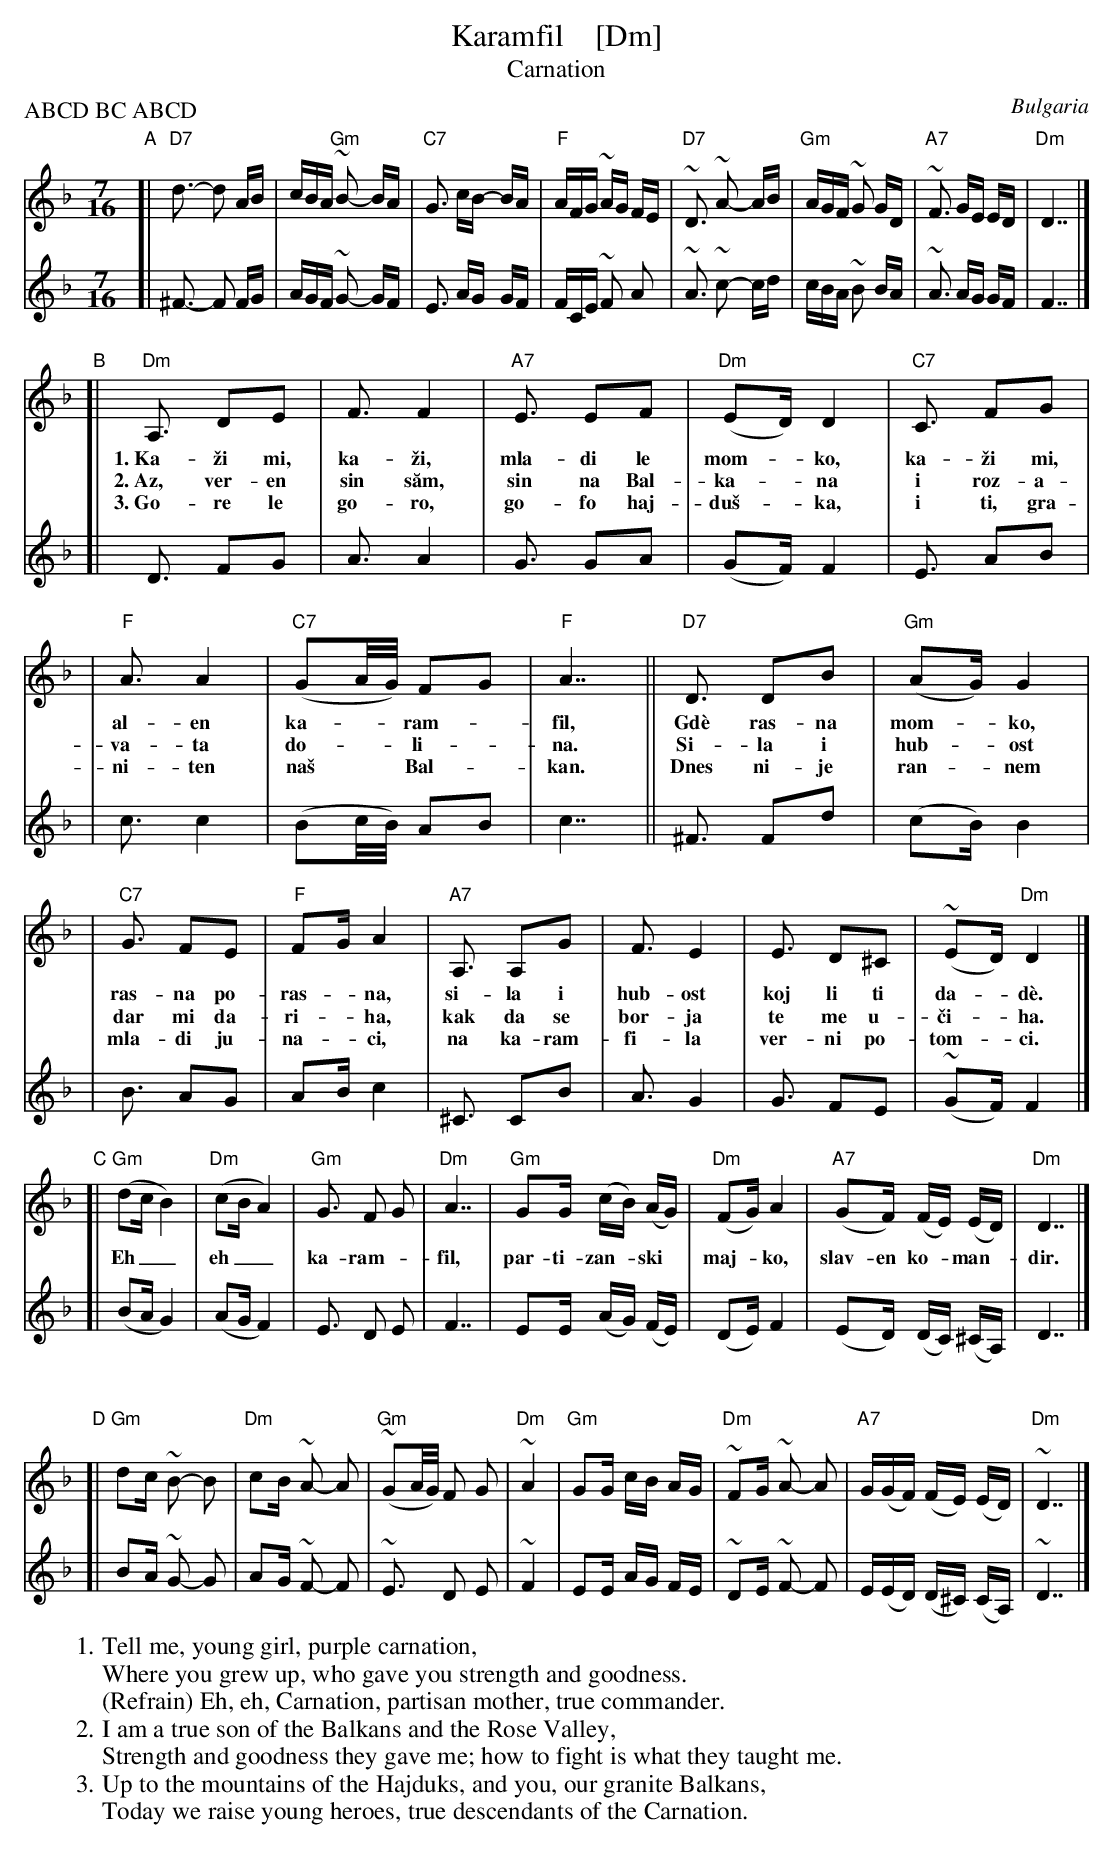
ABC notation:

X:1
T: Karamfil    [Dm]
T: Carnation
O: Bulgaria
M: 7/16
L: 1/16
P: ABCD BC ABCD
K: Dm
V: 1
"A"[|\
  "D7"d3- d2 AB | cBA "Gm"~B2- BA | "C7"G3 cB- BA | "F"AFG ~AG FE | "D7"~D3 ~A2- AB | "Gm"AGF ~G2 GD | "A7"~F3 GE ED | "Dm"D7 |]
"B"[|\
  "Dm"A,3 D2E2 |  F3   F4 | "A7"E3 E2F2 | "Dm"(E2D) D4 | "C7"C3  F2G2 |
w: 1.~Ka-\vzi mi, ka-\vzi, mla-di le mom-*ko, ka-\vzi mi,
w: 2.~Az, ver-en sin s\uam, sin na Bal-ka-*na i roz-a-
w: 3.~Go-re le go-ro, go-fo haj-du\vs-*ka, i ti, gra-
V: 1
| "F"A3 A4 | "C7"(G2A/G/) F2G2 | "F"A7 || "D7"D3 D2B2 | "Gm"(A2G) G4 |
w: al-en ka-**ram-*fil, Gd\`e ras-na mom-*ko,
w: va-ta do-**li-*na.  Si-la i hub-*ost
w: ni-ten na\vs** Bal-*kan.  Dnes ni-je ran-*nem
| "C7"G3 F2E2 | "F"F2G A4 | "A7"A,3 A,2G2 | F3 E4 | E3 D2^C2 | (~E2D) "Dm"D4 |]
w:ras-na po-ras-*na, si-la i hub-ost koj li ti da-*d\`e.
w:dar mi da-ri-*ha, kak da se bor-ja te me u-\vci-*ha.
w:mla-di ju-na-*ci, na ka-ram-fi-la ver-ni po-tom-*ci.
"C"[|\
  "Gm"(d2c B4) | "Dm"(c2B A4) | "Gm"G3 F2 G2 | "Dm"A7 | "Gm"G2G (cB) (AG) | "Dm"(F2G) A4 | "A7"(G2F) (FE) (ED) | "Dm"D7 |]
w: Eh__ eh__ ka-ram-*fil, par-ti-zan-*ski* maj-*ko, slav-en ko-*man-*dir.
"D"[|\
  "Gm"d2c ~B2- B2 | "Dm"c2B ~A2- A2 | "Gm"~(G2A/G/) F2 G2 | "Dm"~A4 |\
  "Gm"G2G cB AG | "Dm"~F2G ~A2- A2 | "A7"G(GF) (FE) (ED) | "Dm"~D7 |]
V: 2
[| ^F3- F2 FG | AGF ~G2- GF | E3 AG GF | FCE ~F2 A2 |\
   ~A3 ~c2- cd | cBA ~B2 BA | ~A3 AG GF | F7 |]
[| D3 F2G2 | A3 A4 | G3 G2A2 | (G2F) F4 | E3 A2B2 |
| c3 c4 | (B2c/B/) A2B2 | c7 || ^F3 F2d2 | (c2B) B4 |
| B3 A2G2 | A2B c4 | ^C3 C2B2 | A3 G4 | G3 F2E2 | (~G2F) F4 |]
[| (B2A G4) | (A2G F4) | E3 D2 E2 | F7 |\
   E2E (AG) (FE) | (D2E) F4 | (E2D) (DC) (^CA,) | D7 |]
[| B2A ~G2- G2 | A2G ~F2- F2 | ~E3 D2 E2 | ~F4 \
| E2E AG FE | ~D2E ~F2- F2 | E(ED) (D^C) (CA,) | ~D7 |]
W: 1. Tell me, young girl, purple carnation,
W:    Where you grew up, who gave you strength and goodness.
W: (Refrain) Eh, eh, Carnation, partisan mother, true commander.
W: 2. I am a true son of the Balkans and the Rose Valley,
W:    Strength and goodness they gave me; how to fight is what they taught me.
W: 3. Up to the mountains of the Hajduks, and you, our granite Balkans,
W:    Today we raise young heroes, true descendants of the Carnation.
